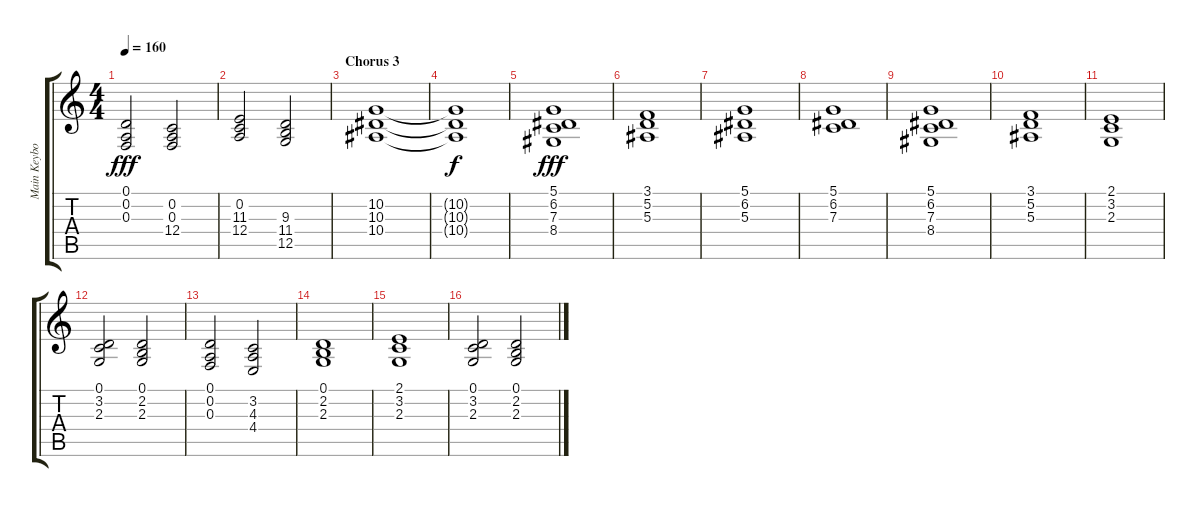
\track ("Main Keyboards" "Main Keybo") {instrument stringensemble2}
\staff {score tabs}
\tuning (D4 A3 F3 C3 G2 D2) {hide}
\ts (4 4)
\tempo 160
\clef g2
\ks c
(0.1 0.2 0.3).2{dy fff} (0.2 0.3 12.4).2 |
(0.2 11.3 12.4).2 (9.3 11.4 12.5).2 |
\section ("" "Chorus 3")
(10.2 10.3 10.4).1 |
(10.2{t} 10.3{t} 10.4{t}).1{dy f} |
(5.1 6.2 7.3 8.4).1{dy fff} |
(3.1 5.2 5.3).1 |
(5.1 6.2 5.3).1 |
(5.1 6.2 7.3).1 |
(5.1 6.2 7.3 8.4).1 |
(3.1 5.2 5.3).1 |
(2.1 3.2 2.3).1 |
(0.1 3.2 2.3).2 (0.1 2.2 2.3).2 |
(0.1 0.2 0.3).2 (3.2 4.3 4.4).2 |
(0.1 2.2 2.3).1 |
(2.1 3.2 2.3).1 |
(0.1 3.2 2.3).2 (0.1 2.2 2.3).2
